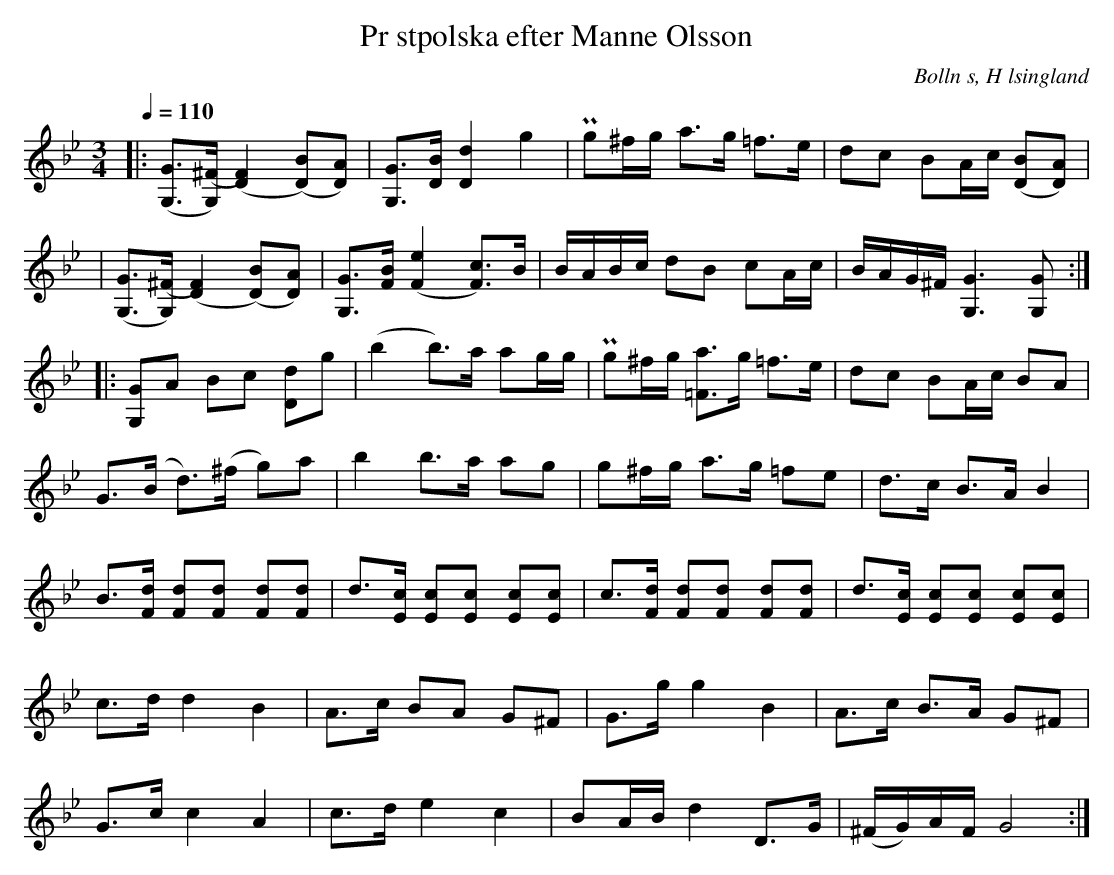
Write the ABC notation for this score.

X:1
T:Pr stpolska efter Manne Olsson
O:Bolln s, H lsingland
M:3/4
L:1/8
Q:1/4=110
K:Gm
|:[(G, G]>[G,) (^F] [F2) (D2] [(D) B][D) A]| [G, G]>[D B] [D2 d2] g2| Pg^f/g/ a>g =f>e | dc   BA/c/ [B (D][D) A]|
|[(G, G]>[G,) (^F] [F2) (D2] [(D) B][D) A]| [G, G]>[F B] [(F2 e2] [F) c]>B|B/A/B/c/  dB cA/c/  | B/A/G/^F/ [G,3 G3] [G, G] :|:
[G, G]A Bc [D d]g| (b2     b)>a ag/g/| Pg^f/g/  [=F a]>g =f>e | dc BA/c/ BA  |
G>(B   d>)(^f   g)a        | b2     b>a      ag         | g^f/g/ a>g =fe | d>c         B>A B2   |
B>[Fd] [Fd][Fd] [Fd][Fd] | d>[Ec] [Ec][Ec] [Ec][Ec] | \
c>[Fd] [Fd][Fd] [Fd][Fd] | d>[Ec] [Ec][Ec] [Ec][Ec] |
c>d    d2       B2           | A>c    BA       G^F       | G>g    g2 B2     | A>c         B>A G^F  |
G>c    c2       A2           | c>d    e2       c2        | BA/B/  d2 D>G   | (^F/G/)A/F/ G4      :|
